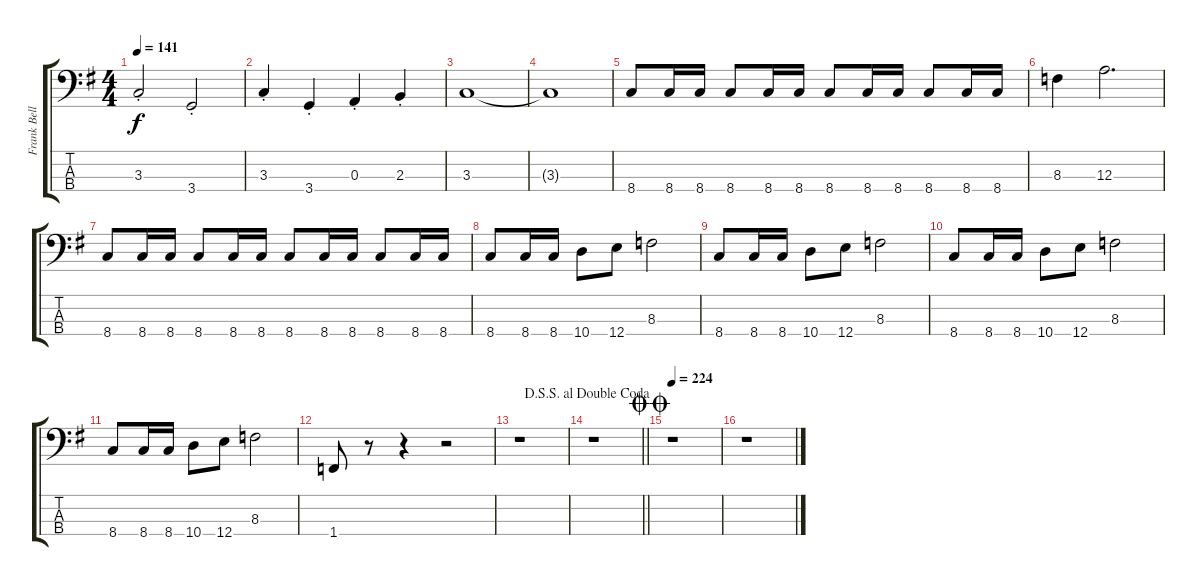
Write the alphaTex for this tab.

\track ("Frank Bello" "Frank Bell") {instrument electricbassfinger}
\staff {score tabs}
\tuning (G2 D2 A1 E1) {hide}
\ts (4 4)
\tempo 141
\clef f4
\ks g
3.3{st}.2{dy f} 3.4{st}.2 |
3.3{st}.4 3.4{st}.4 0.3{st}.4 2.3{st}.4 |
3.3.1 |
3.3{t}.1 |
8.4.8 8.4.16 8.4.16 8.4.8 8.4.16 8.4.16 8.4.8 8.4.16 8.4.16 8.4.8 8.4.16 8.4.16 |
8.3.4 12.3.2{d} |
8.4.8 8.4.16 8.4.16 8.4.8 8.4.16 8.4.16 8.4.8 8.4.16 8.4.16 8.4.8 8.4.16 8.4.16 |
8.4.8 8.4.16 8.4.16 10.4.8 12.4.8 8.3.2 |
8.4.8 8.4.16 8.4.16 10.4.8 12.4.8 8.3.2 |
8.4.8 8.4.16 8.4.16 10.4.8 12.4.8 8.3.2 |
8.4.8 8.4.16 8.4.16 10.4.8 12.4.8 8.3.2 |
1.4.8 r.8 r.4 r.2 |
r.1 |
\jump dalsegnosegnoaldoublecoda
\barLineRight lightlight
r.1 |
\jump doublecoda
\tempo 224
r.1 |
r.1
